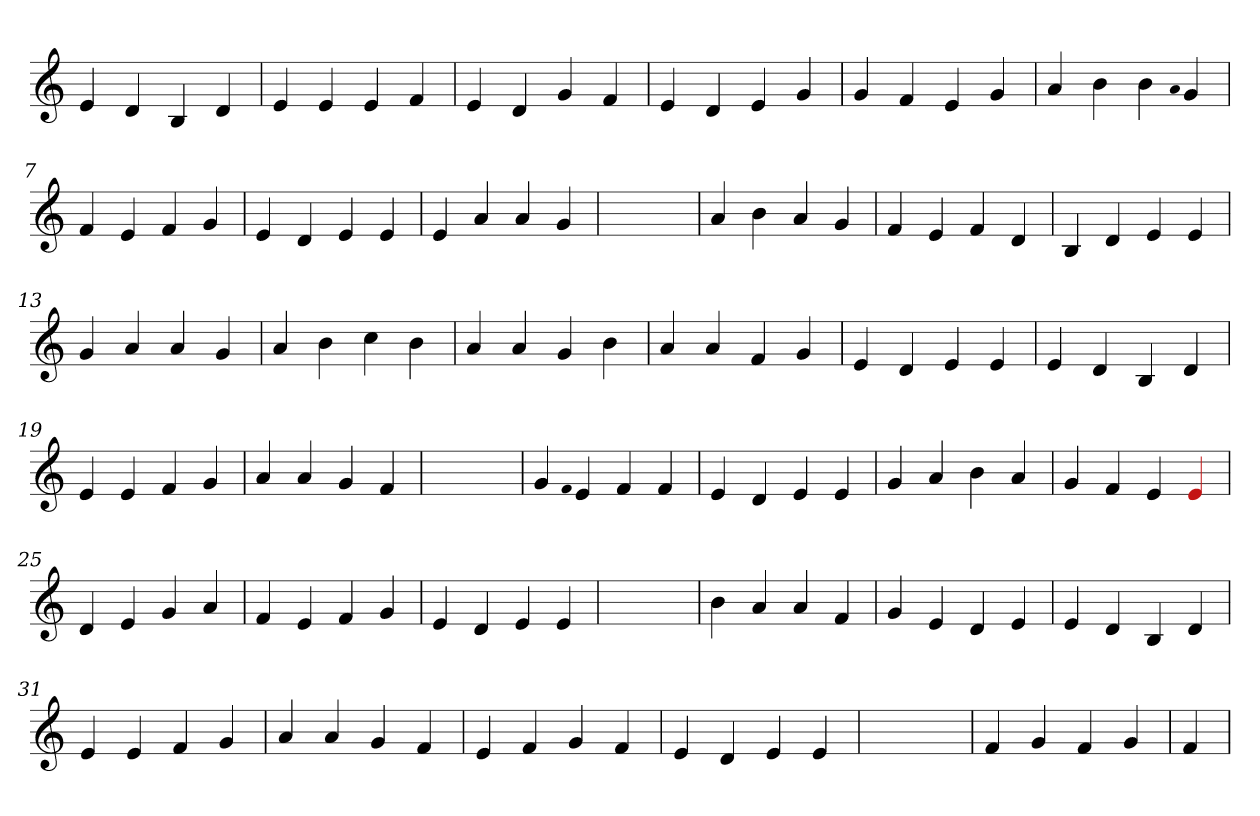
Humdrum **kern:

**kern
*part1
*staff1
*clefG2
=1
4e
4d
4B
4d
=2
4e
4e
4e
4f
=3
4e
4d
4g
4f
=4
4e
4d
4e
4g
=5
4g
4f
4e
4g
=6
4a
4b
4b
qqa
4g
=7
4f
4e
4f
4g
=8
4e
4d
4e
4e
=9
4e
4a
4a
4g
=10
1ryy
=10
4a
4b
4a
4g
=11
4f
4e
4f
4d
=12
4B
4d
4e
4e
=13
4g
4a
4a
4g
=14
4a
4b
4cc
4b
=15
4a
4a
4g
4b
=16
4a
4a
4f
4g
=17
4e
4d
4e
4e
=18
4e
4d
4B
4d
=19
4e
4e
4f
4g
=20
4a
4a
4g
4f
=21
1ryy
=21
4g
qqf
4e
4f
4f
=22
4e
4d
4e
4e
=23
4g
4a
4b
4a
=24
4g
4f
4e
4Re
=25
4d
4e
4g
4a
=26
4f
4e
4f
4g
=27
4e
4d
4e
4e
=28
1ryy
=28
4b
4a
4a
4f
=29
4g
4e
4d
4e
=30
4e
4d
4B
4d
=31
4e
4e
4f
4g
=32
4a
4a
4g
4f
=33
4e
4f
4g
4f
=34
4e
4d
4e
4e
=35
1ryy
=35
4f
4g
4f
4g
=36
4f
=
*-
